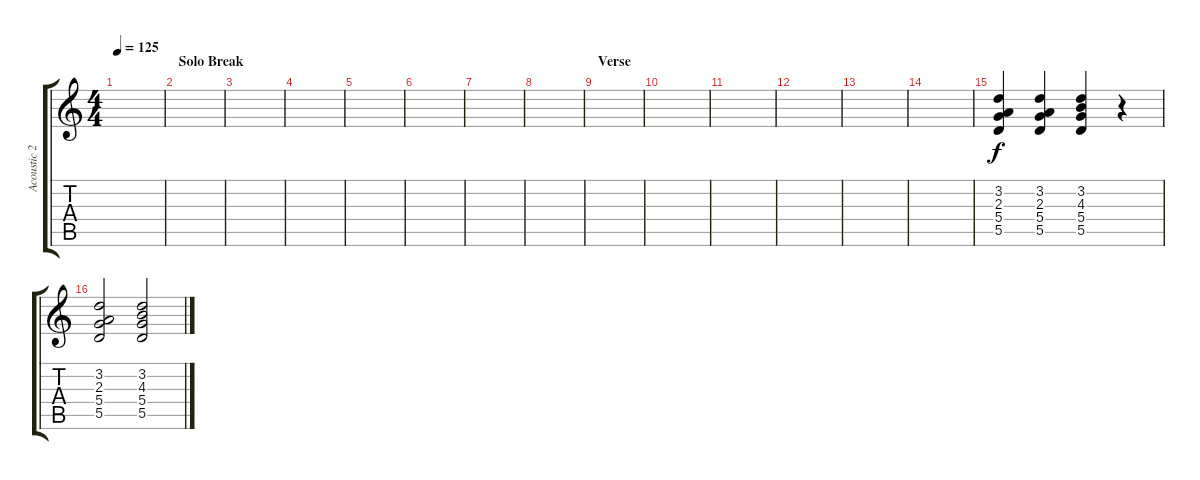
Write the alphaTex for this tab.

\track ("Acoustic 2" "Acoustic 2") {instrument acousticguitarsteel}
\staff {score tabs}
\tuning (E4 B3 G3 D3 A2 E2) {hide}
\ts (4 4)
\tempo 125
\clef g2
\ks c
|
\section ("" "Solo Break")
|
|
|
|
|
|
|
\section ("" "Verse")
|
|
|
|
|
|
(3.2 2.3 5.4 5.5).4 (3.2 2.3 5.4 5.5).4 (3.2 4.3 5.4 5.5).4 r.4 |
(3.2 2.3 5.4 5.5).2 (3.2 4.3 5.4 5.5).2
